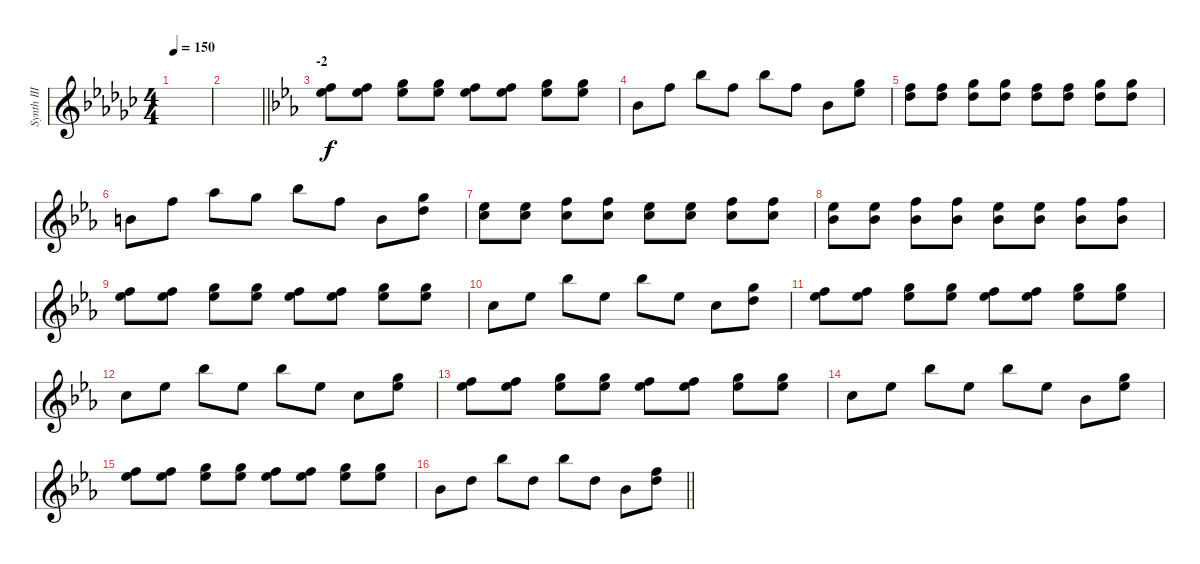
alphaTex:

\track ("Synth III (Sequencer)" "Synth III ") {instrument lead6voice}
\staff {score}
\tuning (E4 B3 G3 D3 A2 E2 B1) {hide}
\ts (4 4)
\tempo 150
\clef g2
\ks ebminor
|
\barLineRight lightlight
|
\section ("" "-2")
\ks eb
(13.1 16.2).8 (13.1 16.2).8 (11.1 20.2).8 (11.1 20.2).8 (11.1 18.2).8 (11.1 18.2).8 (11.1 20.2).8 (11.1 20.2).8 |
6.1.8 13.1.8 18.1.8 13.1.8 18.1.8 13.1.8 6.1.8 (11.1 20.2).8 |
(10.1 18.2).8 (10.1 18.2).8 (10.1 20.2).8 (10.1 20.2).8 (10.1 18.2).8 (10.1 18.2).8 (10.1 20.2).8 (10.1 20.2).8 |
7.1.8 13.1.8 16.1.8 15.1.8 18.1.8 13.1.8 7.1.8 (10.1 20.2).8 |
(11.1 13.2).8 (11.1 13.2).8 (13.1 13.2).8 (13.1 13.2).8 (11.1 13.2).8 (11.1 13.2).8 (13.1 13.2).8 (13.1 13.2).8 |
(6.1 16.2).8 (6.1 16.2).8 (6.1 18.2).8 (6.1 18.2).8 (6.1 16.2).8 (6.1 16.2).8 (6.1 18.2).8 (6.1 18.2).8 |
(13.1 16.2).8 (13.1 16.2).8 (11.1 20.2).8 (11.1 20.2).8 (11.1 18.2).8 (11.1 18.2).8 (11.1 20.2).8 (11.1 20.2).8 |
8.1.8 11.1.8 18.1.8 11.1.8 18.1.8 11.1.8 8.1.8 (15.1 15.2).8 |
(13.1 16.2).8 (13.1 16.2).8 (11.1 20.2).8 (11.1 20.2).8 (11.1 18.2).8 (11.1 18.2).8 (11.1 20.2).8 (11.1 20.2).8 |
8.1.8 11.1.8 18.1.8 11.1.8 18.1.8 11.1.8 8.1.8 (15.1 16.2).8 |
(13.1 16.2).8 (13.1 16.2).8 (11.1 20.2).8 (11.1 20.2).8 (11.1 18.2).8 (11.1 18.2).8 (11.1 20.2).8 (11.1 20.2).8 |
8.1.8 11.1.8 18.1.8 11.1.8 18.1.8 11.1.8 6.1.8 (15.1 16.2).8 |
(13.1 16.2).8 (13.1 16.2).8 (11.1 20.2).8 (11.1 20.2).8 (11.1 18.2).8 (11.1 18.2).8 (11.1 20.2).8 (11.1 20.2).8 |
\barLineRight lightlight
6.1.8 10.1.8 18.1.8 10.1.8 18.1.8 10.1.8 6.1.8 (10.1 18.2).8
